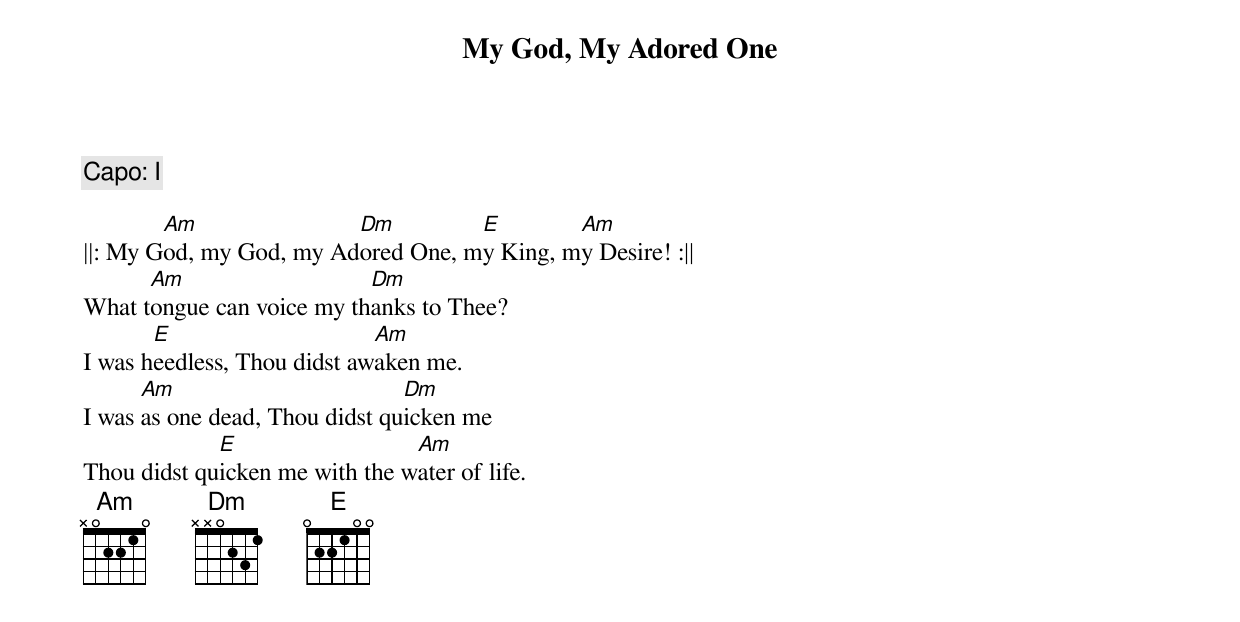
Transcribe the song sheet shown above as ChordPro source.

{title: My God, My Adored One}
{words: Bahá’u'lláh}
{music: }
{c: Capo: I}

||: My G[Am]od, my God, my Ad[Dm]ored One, m[E]y King, m[Am]y Desire! :||
What t[Am]ongue can voice my th[Dm]anks to Thee?
I was h[E]eedless, Thou didst aw[Am]aken me.
I was [Am]as one dead, Thou didst qu[Dm]icken me
Thou didst qu[E]icken me with the w[Am]ater of life.
